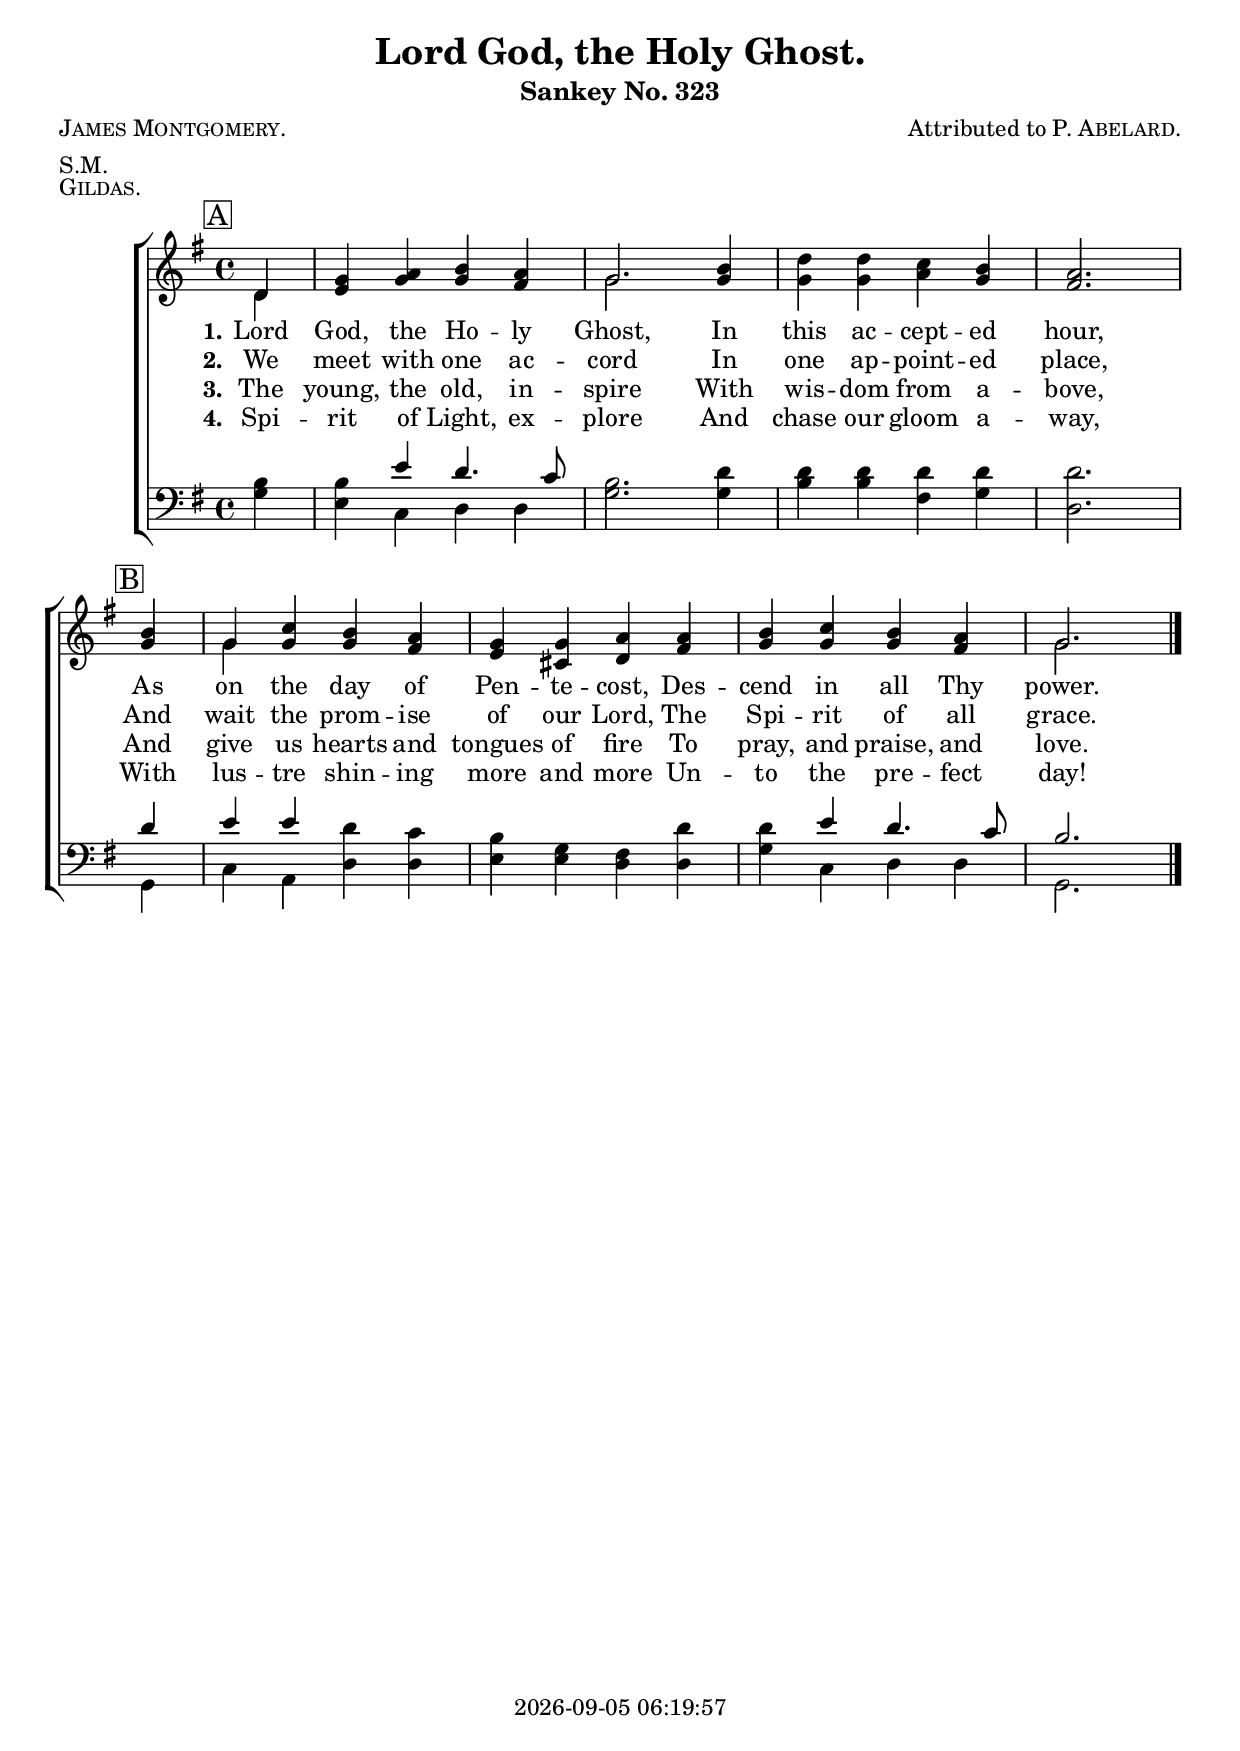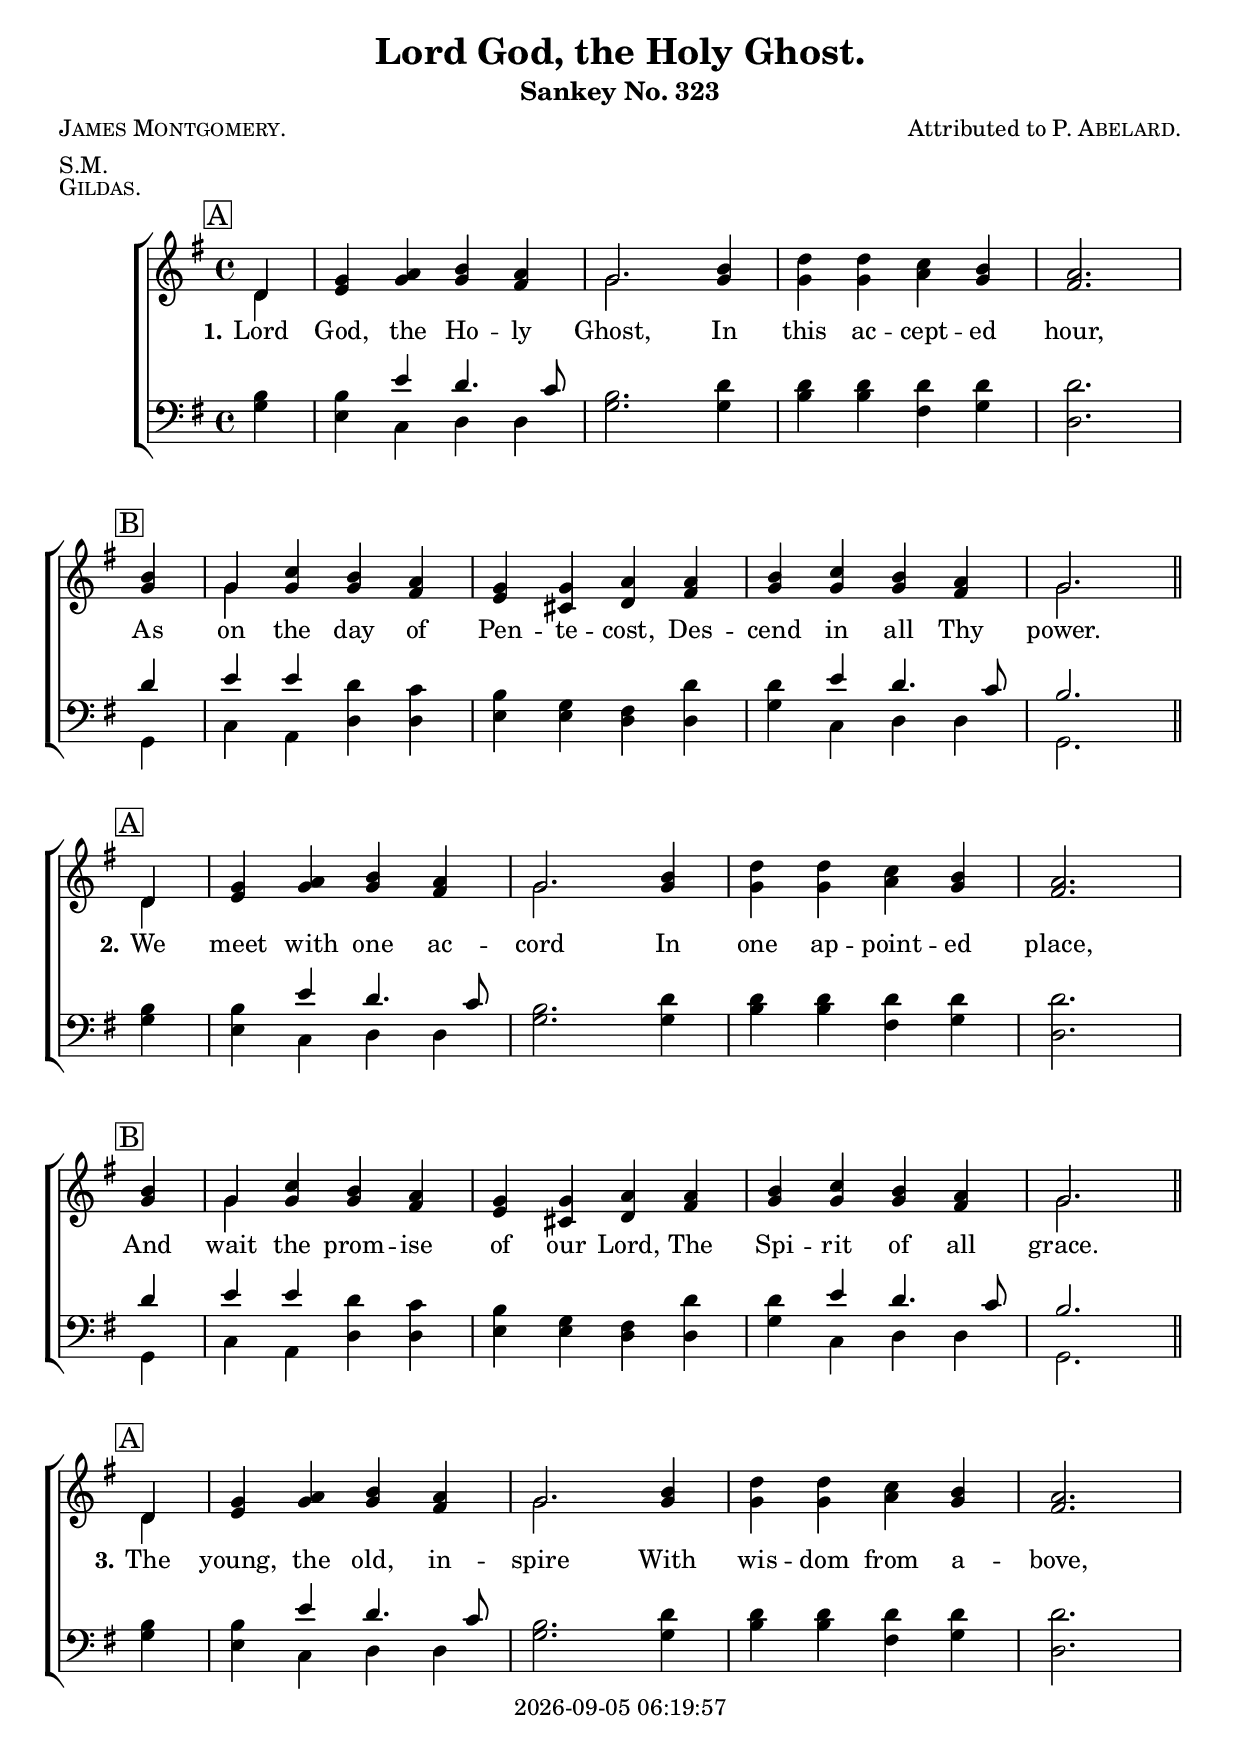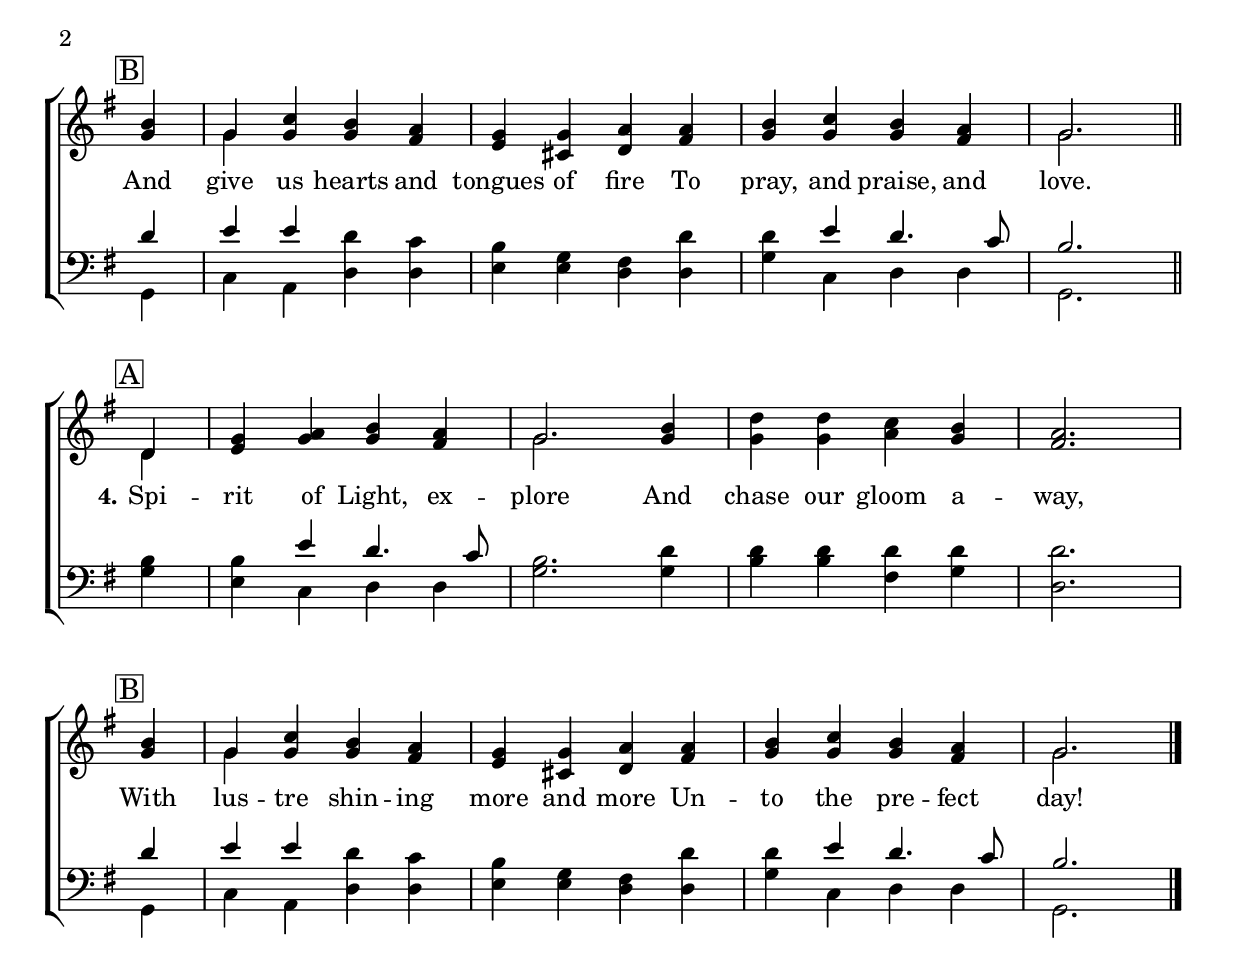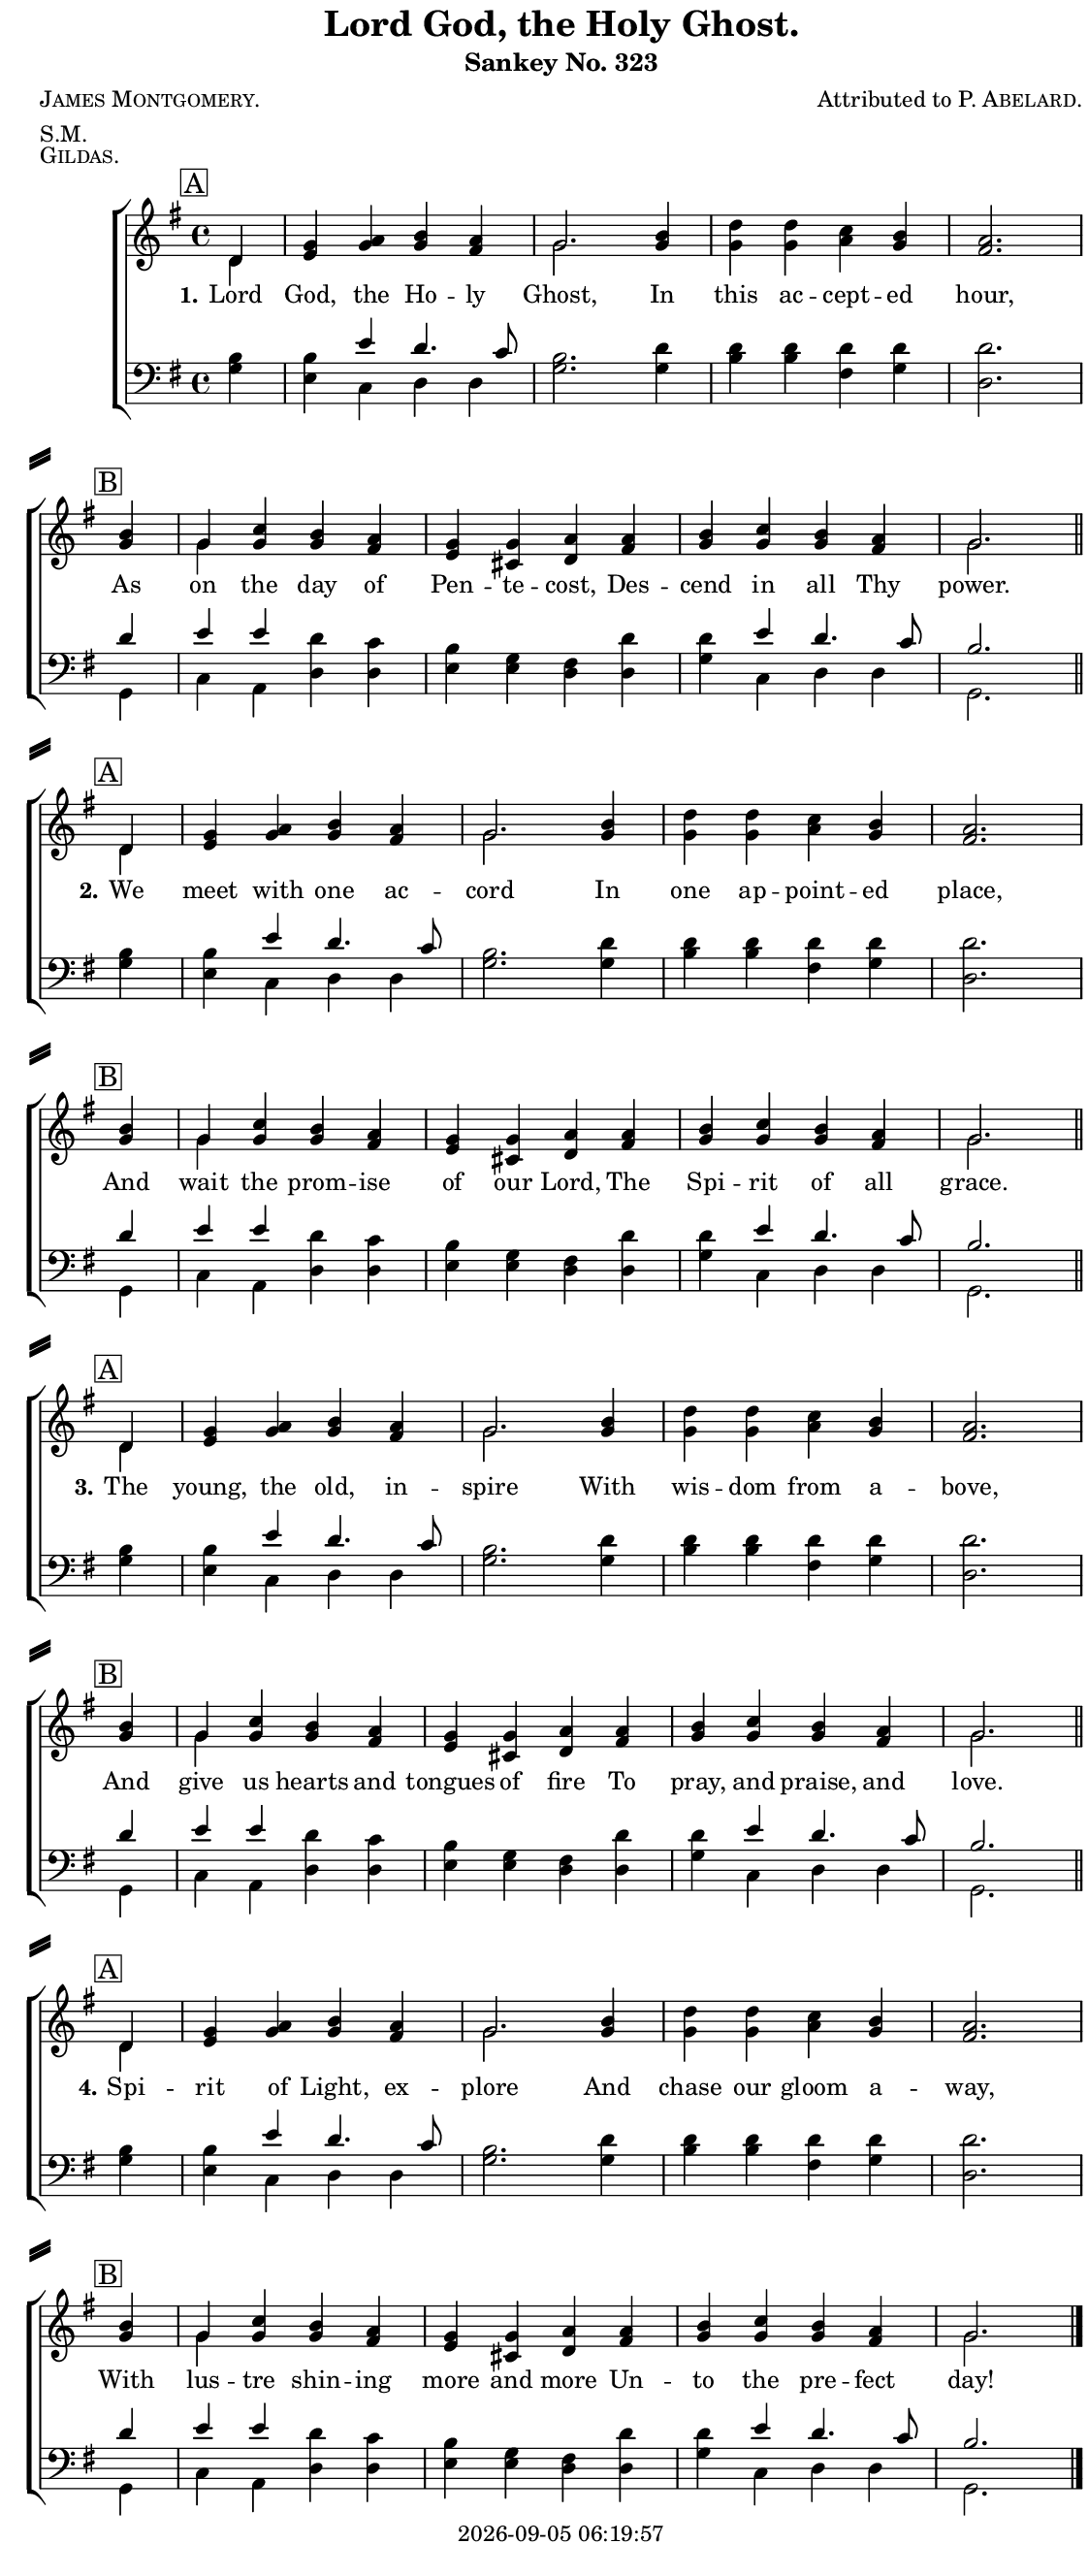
\version "2.22.1"

\include "articulate.ly"

today = #(strftime "%Y-%m-%d %H:%M:%S" (localtime (current-time)))

\header {
% centered at top
%  dedication  = "dedication"
  title       = "Lord God, the Holy Ghost."
  subtitle    = "Sankey No. 323"
%  subsubtitle = "Sankey 880 No. Y"
%  instrument  = "instrument"
  
% arrangement of following lines:
%
%  poet    composer
%  meter   arranger
%  piece       opus

  composer    = \markup{ Attributed to \smallCaps "P. Abelard."}
%  arranger    = "arranger"
%  opus        = "opus"

  poet        = \markup\smallCaps "James Montgomery."
  meter       = \markup\smallCaps "S.M."
  piece       = \markup\smallCaps "Gildas."

% centered at bottom
% tagline     = "tagline" % default lilypond version
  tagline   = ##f
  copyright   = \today
}

% #(set-global-staff-size 16)

global = {
  \key g \major
  \time 4/4
  \partial 4
}

RehearsalTrack = {
% \set Score.currentBarNumber = #5
  \mark \markup { \box "A" } s4 s1*3 s2.
  \mark \markup { \box "B" } s4 s1*3 s2.
}

TempoTrack = {
  \set Score.tempoHideNote = ##t
  \tempo 4=120
}

nl = { \bar "||" \break }

soprano = \relative {
  \autoBeamOff
  d'4
  g4 a b a
  g2. b4
  d4 4 c b
  a2. \bar "|" \break
  b4
  g4 c b a % B
  g4 4 a a
  b4 c b a
  g2.
}

alto = \relative {
  \autoBeamOff
  \once\partCombineApart d'4
  e4 g g fis
  \once\partCombineApart g2. 4
  g4 4 a g
  fis2. g4
  \once\partCombineApart g4 4 4 fis % B
  e4 cis d fis
  g4 4 4 fis
  \once\partCombineApart g2.
}

tenor = \relative {
  \autoBeamOff
  b4
  b4 e d4. c8
  b2. d4
  d4 4 4 4
  d2. 4
  e4 4 d c % B
  b4 g fis d'
  d4 e d4. c8 b2.
}

bass = \relative {
  \autoBeamOff
  g4
  e4 c d d
  g2. 4
  b4 4 fis g
  d2. g,4
  c4 a d d % B
  e4 4 d d
  g4 c, d d
  g,2.
}

nom  = {   \set ignoreMelismata = ##t }
yesm = { \unset ignoreMelismata       }

chorus = \lyricmode {
}

verses = 4

wordsOne = \lyricmode {
  \set stanza = "1."
  Lord God, the Ho -- ly Ghost,
  In this ac -- cept -- ed hour,
  As on the day of Pen -- te -- cost,
  Des -- cend in all Thy power.
}
  
wordsTwo = \lyricmode {
  \set stanza = "2."
  We meet with one ac -- cord
  In one ap -- point -- ed place,
  And wait the prom -- ise of our Lord,
  The Spi -- rit of all grace.
}
  
wordsThree = \lyricmode {
  \set stanza = "3."
  The young, the old, in -- spire
  With wis -- dom from a -- bove,
  And give us hearts and tongues of fire
  To pray, and praise, and love.
}
  
wordsFour = \lyricmode {
  \set stanza = "4."
  Spi -- rit of Light, ex -- plore
  And chase our gloom a -- way,
  With lus -- tre shin -- ing more and more
  Un -- to the pre -- fect day!
}
  
wordsMidi = \lyricmode {
  \set stanza = "1."
  "Lord " "God, " "the " Ho "ly " "Ghost, "
  "\nIn " "this " ac cept "ed " "hour, "
  "\nAs " "on " "the " "day " "of " Pen te "cost, "
  "\nDes" "cend " "in " "all " "Thy " "power. "

  \set stanza = "2."
  "\nWe " "meet " "with " "one " ac "cord "
  "\nIn " "one " ap point "ed " "place, "
  "\nAnd " "wait " "the " prom "ise " "of " "our " "Lord, "
  "\nThe " Spi "rit " "of " "all " "grace. "

  \set stanza = "3."
  "\nThe " "young, " "the " "old, " in "spire "
  "\nWith " wis "dom " "from " a "bove, "
  "\nAnd " "give " "us " "hearts " "and " "tongues " "of " "fire "
  "\nTo " "pray, " "and " "praise, " "and " "love. "

  \set stanza = "4."
  "\nSpi" "rit " "of " "Light, " ex "plore "
  "\nAnd " "chase " "our " "gloom " a "way, "
  "\nWith " lus "tre " shin "ing " "more " "and " "more "
  "\nUn" "to " "the " pre "fect " "day! "
}

\book {
  \bookOutputSuffix "midi"
  \score {
%    \articulate
        \new ChoirStaff <<
                                % Soprano staff
          \new Staff = soprano
          <<
            \new Voice { \repeat unfold \verses \TempoTrack     }
            \new Voice { \global \repeat unfold \verses \soprano \bar "|." }
            \addlyrics \wordsMidi
          >>
                                % Alto staff
          \new Staff = alto
          <<
            \new Voice { \global \repeat unfold \verses { \alto \nl } \bar "|." }
          >>
                                % Tenor staff
          \new Staff = tenor
          <<
            \clef "treble_8"
            \new Voice { \global \repeat unfold \verses \tenor }
          >>
                                % Bass staff
          \new Staff = bass
          <<
            \clef "bass"
            \new Voice { \global \repeat unfold \verses \bass }
          >>
        >>
    \midi {}
  }
}

\book {
  \bookOutputSuffix "repeat"
  \score {
        \new ChoirStaff <<
                                  % Joint soprano/alto staff
          \new Staff \with { printPartCombineTexts = ##f }
          <<
            \new Voice \RehearsalTrack
            \new Voice \TempoTrack
            \new NullVoice = "aligner" \soprano
            \new Voice = "women" \partCombine { \global \soprano \bar "|." } { \global \alto }
            \new Lyrics \lyricsto "aligner" { \wordsOne \chorus }
            \new Lyrics \lyricsto "aligner"   \wordsTwo
            \new Lyrics \lyricsto "aligner"   \wordsThree
            \new Lyrics \lyricsto "aligner"   \wordsFour
          >>
                                  % Joint tenor/bass staff
          \new Staff \with { printPartCombineTexts = ##f }
          <<
            \clef "bass"
            \new Voice = "men" \partCombine { \global \tenor } { \global \bass }
          >>
        >>
    \layout {
      indent = 1.5\cm
      \context {
        \Staff \RemoveAllEmptyStaves
      }
    }
  }
}

\book {
  \bookOutputSuffix "single"
  \score {
        \new ChoirStaff <<
                                  % Joint soprano/alto staff
          \new Staff \with { printPartCombineTexts = ##f }
          <<
            \new Voice { \repeat unfold \verses \RehearsalTrack }
            \new Voice { \repeat unfold \verses \TempoTrack }
            \new NullVoice = "aligner" { \repeat unfold \verses \soprano }
            \new Voice = "women" \partCombine { \global \repeat unfold \verses \soprano \bar "|." }
                                               { \global \repeat unfold \verses { \alto \nl } \bar "|." }
            \new Lyrics \lyricsto "aligner" { \wordsOne   \chorus
                                              \wordsTwo   \chorus
                                              \wordsThree \chorus
                                              \wordsFour  \chorus
                                            }
          >>
                                  % Joint tenor/bass staff
          \new Staff \with { printPartCombineTexts = ##f }
          <<
            \clef "bass"
            \new Voice = "men" \partCombine { \global \repeat unfold \verses \tenor }
                                            { \global \repeat unfold \verses \bass }
          >>
        >>
    \layout {
      indent = 1.5\cm
      \context {
        \Staff \RemoveAllEmptyStaves
      }
    }
  }
}

\book {
  \bookOutputSuffix "singlepage"
  \paper {
    top-margin = 0
    left-margin = 7
    right-margin = 1
    paper-width = 190\mm
    page-breaking = #ly:one-page-breaking
    system-system-spacing.basic-distance = #15
    system-separator-markup = \slashSeparator
  }
  \score {
        \new ChoirStaff <<
                                  % Joint soprano/alto staff
          \new Staff \with { printPartCombineTexts = ##f }
          <<
            \new Voice { \repeat unfold \verses \RehearsalTrack }
            \new Voice { \repeat unfold \verses \TempoTrack }
            \new NullVoice = "aligner" { \repeat unfold \verses \soprano }
            \new Voice = "women" \partCombine { \global \repeat unfold \verses \soprano \bar "|." }
                                               { \global \repeat unfold \verses { \alto \nl } \bar "|." }
            \new Lyrics \lyricsto "aligner" { \wordsOne   \chorus
                                              \wordsTwo   \chorus
                                              \wordsThree \chorus
                                              \wordsFour  \chorus
                                            }
          >>
                                  % Joint tenor/bass staff
          \new Staff \with { printPartCombineTexts = ##f }
          <<
            \clef "bass"
            \new Voice = "men" \partCombine { \global \repeat unfold \verses \tenor }
                                            { \global \repeat unfold \verses \bass }
          >>
        >>
    \layout {
      indent = 1.5\cm
      \context {
        \Staff \RemoveAllEmptyStaves
      }
    }
  }
}
